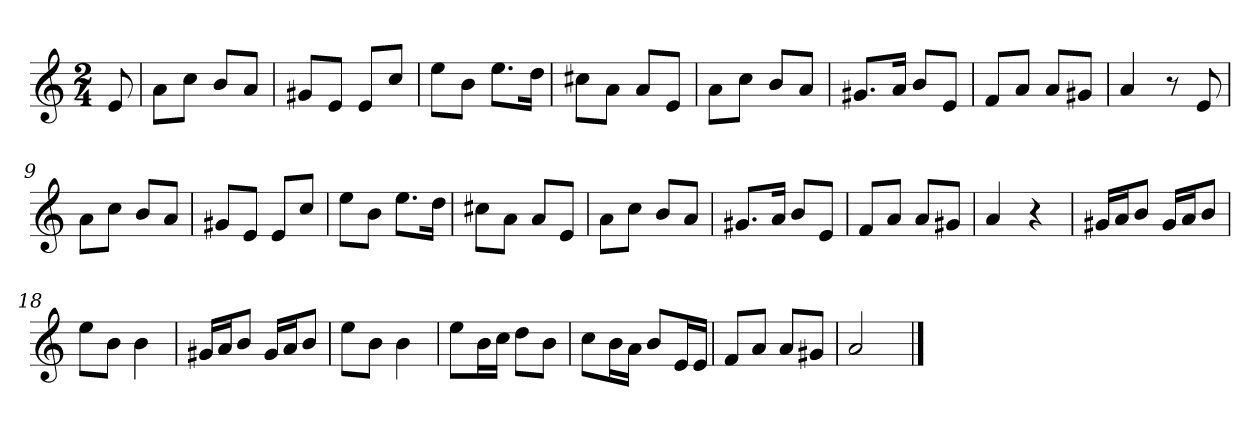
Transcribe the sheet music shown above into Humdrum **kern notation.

**kern
*part1
*staff1
*k[]
*M2/4
*MM120
=
8e
=1
8aL
8ccJ
8bL
8aJ
=2
8g#XL
8eJ
8eL
8ccJ
=3
8eeL
8bJ
8.eeL
16ddJk
=4
8cc#XL
8aJ
8aL
8eJ
=5
8aL
8ccJ
8bL
8aJ
=6
8.g#XL
16aJk
8bL
8eJ
=7
8fL
8aJ
8aL
8g#XJ
=8
4a
8r
8e
=9
8aL
8ccJ
8bL
8aJ
=10
8g#XL
8eJ
8eL
8ccJ
=11
8eeL
8bJ
8.eeL
16ddJk
=12
8cc#XL
8aJ
8aL
8eJ
=13
8aL
8ccJ
8bL
8aJ
=14
8.g#XL
16aJk
8bL
8eJ
=15
8fL
8aJ
8aL
8g#XJ
=16
4a
4r
=17
16g#XLL
16aJ
8bJ
16g#LL
16aJ
8bJ
=18
8eeL
8bJ
4b
=19
16g#XLL
16aJ
8bJ
16g#LL
16aJ
8bJ
=20
8eeL
8bJ
4b
=21
8eeL
16bL
16ccJJ
8ddL
8bJ
=22
8ccL
16bL
16aJJ
8bL
16eL
16eJJ
=23
8fL
8aJ
8aL
8g#XJ
=24
2a
==
*-
